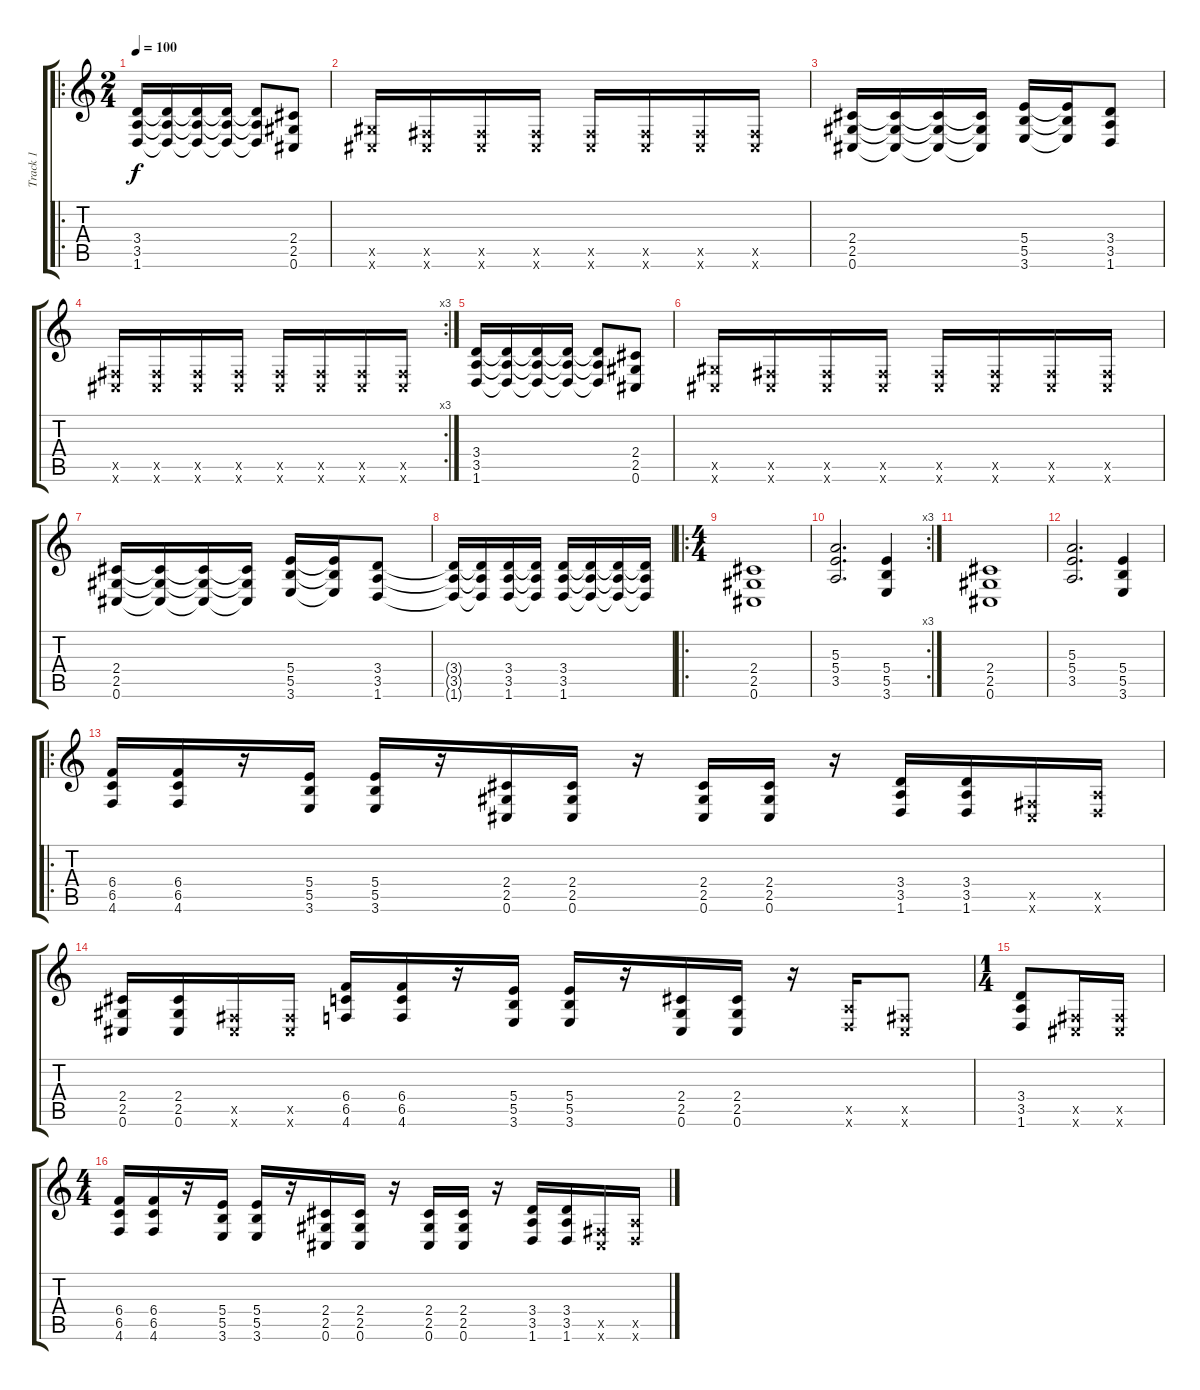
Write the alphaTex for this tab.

\track ("Track 1" "Track 1") {instrument distortionguitar}
\staff {score tabs}
\tuning (Db4 Ab3 E3 B2 Gb2 Db2) {hide}
\ro
\ts (2 4)
\tempo 100
\clef g2
\ks c
(3.4 3.5 1.6).16{dy f} (3.4{t} 3.5{t} 1.6{t}).16 (3.4{t} 3.5{t} 1.6{t}).16 (3.4{t} 3.5{t} 1.6{t}).16 (3.4{t} 3.5{t} 1.6{t}).8 (2.4 2.5 0.6).8 |
(2.5{x} 0.6{x}).16 (0.5{x} 0.6{x}).16 (0.5{x} 0.6{x}).16 (0.5{x} 0.6{x}).16 (0.5{x} 0.6{x}).16 (0.5{x} 0.6{x}).16 (0.5{x} 0.6{x}).16 (0.5{x} 0.6{x}).16 |
(2.4 2.5 0.6).16 (2.4{t} 2.5{t} 0.6{t}).16 (2.4{t} 2.5{t} 0.6{t}).16 (2.4{t} 2.5{t} 0.6{t}).16 (5.4 5.5 3.6).16 (5.4{t} 5.5{t} 3.6{t}).16 (3.4 3.5 1.6).8 |
\rc 3
(0.5{x} 0.6{x}).16 (0.5{x} 0.6{x}).16 (0.5{x} 0.6{x}).16 (0.5{x} 0.6{x}).16 (0.5{x} 0.6{x}).16 (0.5{x} 0.6{x}).16 (0.5{x} 0.6{x}).16 (0.5{x} 0.6{x}).16 |
(3.4 3.5 1.6).16 (3.4{t} 3.5{t} 1.6{t}).16 (3.4{t} 3.5{t} 1.6{t}).16 (3.4{t} 3.5{t} 1.6{t}).16 (3.4{t} 3.5{t} 1.6{t}).8 (2.4 2.5 0.6).8 |
(2.5{x} 0.6{x}).16 (0.5{x} 0.6{x}).16 (0.5{x} 0.6{x}).16 (0.5{x} 0.6{x}).16 (0.5{x} 0.6{x}).16 (0.5{x} 0.6{x}).16 (0.5{x} 0.6{x}).16 (0.5{x} 0.6{x}).16 |
(2.4 2.5 0.6).16 (2.4{t} 2.5{t} 0.6{t}).16 (2.4{t} 2.5{t} 0.6{t}).16 (2.4{t} 2.5{t} 0.6{t}).16 (5.4 5.5 3.6).16 (5.4{t} 5.5{t} 3.6{t}).16 (3.4 3.5 1.6).8 |
(3.4{t} 3.5{t} 1.6{t}).16 (3.4{t} 3.5{t} 1.6{t}).16 (3.4 3.5 1.6).16 (3.4{t} 3.5{t} 1.6{t}).16 (3.4 3.5 1.6).16 (3.4{t} 3.5{t} 1.6{t}).16 (3.4{t} 3.5{t} 1.6{t}).16 (3.4{t} 3.5{t} 1.6{t}).16 |
\ro
\ts (4 4)
(2.4 2.5 0.6).1{volume 10} |
\rc 3
(5.3 5.4 3.5).2{d} (5.4 5.5 3.6).4 |
(2.4 2.5 0.6).1 |
(5.3 5.4 3.5).2{d} (5.4 5.5 3.6).4 |
\ro
(6.4 6.5 4.6).16 (6.4 6.5 4.6).16 r.16 (5.4 5.5 3.6).16 (5.4 5.5 3.6).16 r.16 (2.4 2.5 0.6).16 (2.4 2.5 0.6).16 r.16 (2.4 2.5 0.6).16 (2.4 2.5 0.6).16 r.16 (3.4 3.5 1.6).16 (3.4 3.5 1.6).16 (0.5{x} 0.6{x}).16 (3.5{x} 1.6{x}).16 |
(2.4 2.5 0.6).16 (2.4 2.5 0.6).16 (0.5{x} 0.6{x}).16 (0.5{x} 0.6{x}).16 (6.4 6.5 4.6).16 (6.4 6.5 4.6).16 r.16 (5.4 5.5 3.6).16 (5.4 5.5 3.6).16 r.16 (2.4 2.5 0.6).16 (2.4 2.5 0.6).16 r.16 (3.5{x} 1.6{x}).16 (0.5{x} 0.6{x}).8 |
\ts (1 4)
(3.4 3.5 1.6).8 (0.5{x} 0.6{x}).16 (0.5{x} 0.6{x}).16 |
\ts (4 4)
(6.4 6.5 4.6).16 (6.4 6.5 4.6).16 r.16 (5.4 5.5 3.6).16 (5.4 5.5 3.6).16 r.16 (2.4 2.5 0.6).16 (2.4 2.5 0.6).16 r.16 (2.4 2.5 0.6).16 (2.4 2.5 0.6).16 r.16 (3.4 3.5 1.6).16 (3.4 3.5 1.6).16 (0.5{x} 0.6{x}).16 (3.5{x} 1.6{x}).16
